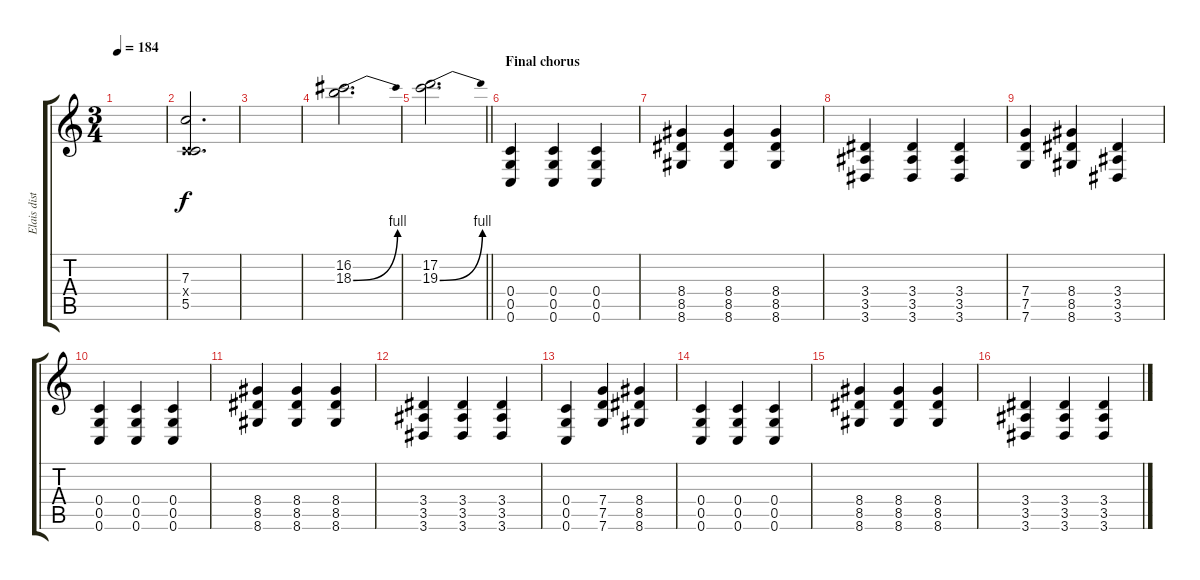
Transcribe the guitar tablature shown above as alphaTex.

\track ("Elais dist." "Elais dist") {instrument overdrivenguitar}
\staff {score tabs}
\tuning (D4 A3 F3 C3 G2 C2) {hide}
\ts (3 4)
\tempo 184
\clef g2
\ks c
|
(7.3 0.4{x} 5.5).2{d} |
|
(16.2 18.3{be (bend 0 0 60 4)}).2{d} |
\barLineRight lightlight
(17.2 19.3{be (bend 0 0 60 4)}).2{d} |
\section ("" "Final chorus")
(0.4 0.5 0.6).4 (0.4 0.5 0.6).4 (0.4 0.5 0.6).4 |
(8.4 8.5 8.6).4 (8.4 8.5 8.6).4 (8.4 8.5 8.6).4 |
(3.4 3.5 3.6).4 (3.4 3.5 3.6).4 (3.4 3.5 3.6).4 |
(7.4 7.5 7.6).4 (8.4 8.5 8.6).4 (3.4 3.5 3.6).4 |
(0.4 0.5 0.6).4 (0.4 0.5 0.6).4 (0.4 0.5 0.6).4 |
(8.4 8.5 8.6).4 (8.4 8.5 8.6).4 (8.4 8.5 8.6).4 |
(3.4 3.5 3.6).4 (3.4 3.5 3.6).4 (3.4 3.5 3.6).4 |
(0.4 0.5 0.6).4 (7.4 7.5 7.6).4 (8.4 8.5 8.6).4 |
(0.4 0.5 0.6).4 (0.4 0.5 0.6).4 (0.4 0.5 0.6).4 |
(8.4 8.5 8.6).4 (8.4 8.5 8.6).4 (8.4 8.5 8.6).4 |
(3.4 3.5 3.6).4 (3.4 3.5 3.6).4 (3.4 3.5 3.6).4
